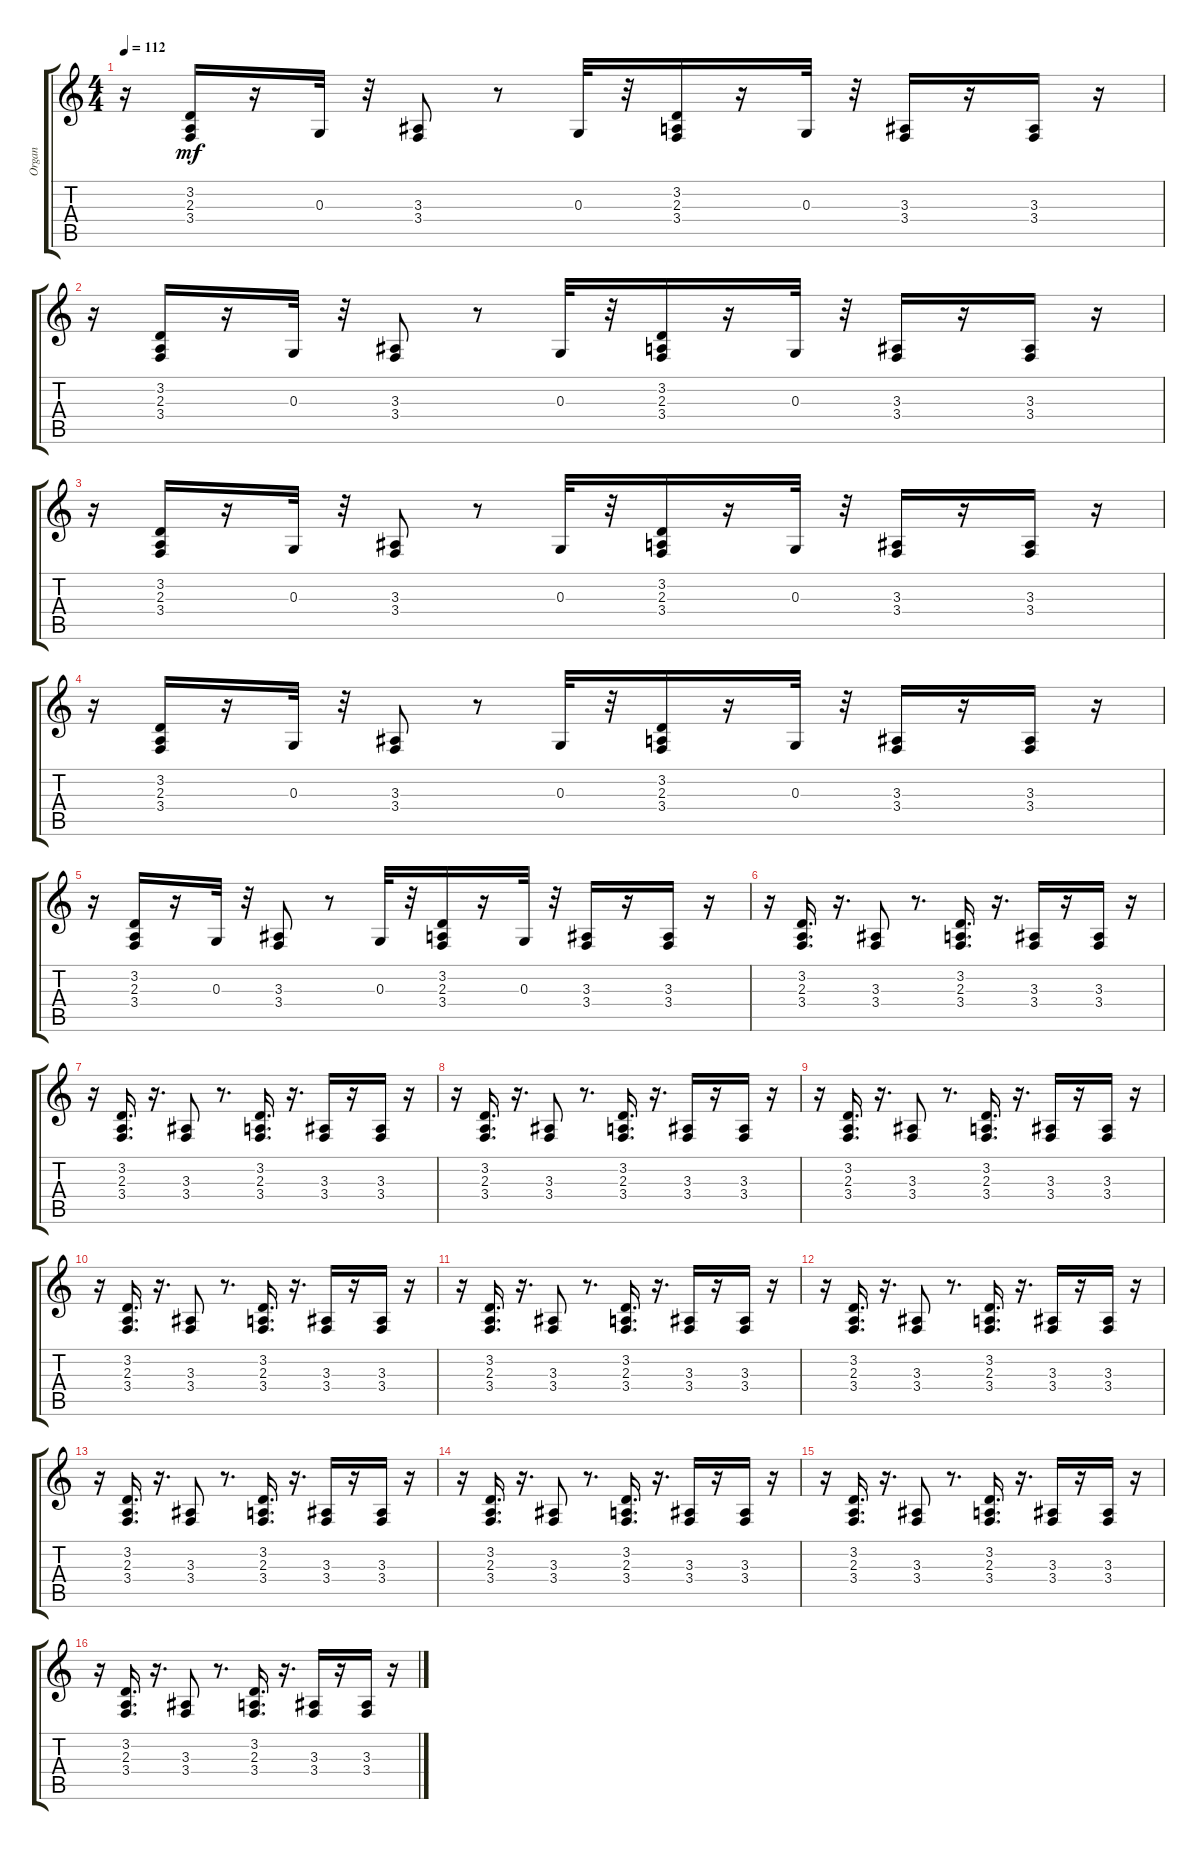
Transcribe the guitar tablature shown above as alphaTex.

\track ("Organ" "Organ") {instrument rockorgan}
\staff {score tabs}
\tuning (E4 B3 G3 D3 A2 E2) {hide}
\ts (4 4)
\tempo 112
\clef g2
\ks c
r.16{dy mf} (3.2 2.3 3.4).16 r.16 0.3.32 r.32 (3.3 3.4).8 r.8 0.3.32 r.32 (3.2 2.3 3.4).16 r.16 0.3.32 r.32 (3.3 3.4).16 r.16 (3.3 3.4).16 r.16 |
r.16 (3.2 2.3 3.4).16 r.16 0.3.32 r.32 (3.3 3.4).8 r.8 0.3.32 r.32 (3.2 2.3 3.4).16 r.16 0.3.32 r.32 (3.3 3.4).16 r.16 (3.3 3.4).16 r.16 |
r.16 (3.2 2.3 3.4).16 r.16 0.3.32 r.32 (3.3 3.4).8 r.8 0.3.32 r.32 (3.2 2.3 3.4).16 r.16 0.3.32 r.32 (3.3 3.4).16 r.16 (3.3 3.4).16 r.16 |
r.16 (3.2 2.3 3.4).16 r.16 0.3.32 r.32 (3.3 3.4).8 r.8 0.3.32 r.32 (3.2 2.3 3.4).16 r.16 0.3.32 r.32 (3.3 3.4).16 r.16 (3.3 3.4).16 r.16 |
r.16 (3.2 2.3 3.4).16 r.16 0.3.32 r.32 (3.3 3.4).8 r.8 0.3.32 r.32 (3.2 2.3 3.4).16 r.16 0.3.32 r.32 (3.3 3.4).16 r.16 (3.3 3.4).16 r.16 |
r.16 (3.2 2.3 3.4).16{d} r.16{d} (3.3 3.4).8 r.8{d} (3.2 2.3 3.4).16{d} r.16{d} (3.3 3.4).16 r.16 (3.3 3.4).16 r.16 |
r.16 (3.2 2.3 3.4).16{d} r.16{d} (3.3 3.4).8 r.8{d} (3.2 2.3 3.4).16{d} r.16{d} (3.3 3.4).16 r.16 (3.3 3.4).16 r.16 |
r.16 (3.2 2.3 3.4).16{d} r.16{d} (3.3 3.4).8 r.8{d} (3.2 2.3 3.4).16{d} r.16{d} (3.3 3.4).16 r.16 (3.3 3.4).16 r.16 |
r.16 (3.2 2.3 3.4).16{d} r.16{d} (3.3 3.4).8 r.8{d} (3.2 2.3 3.4).16{d} r.16{d} (3.3 3.4).16 r.16 (3.3 3.4).16 r.16 |
r.16 (3.2 2.3 3.4).16{d} r.16{d} (3.3 3.4).8 r.8{d} (3.2 2.3 3.4).16{d} r.16{d} (3.3 3.4).16 r.16 (3.3 3.4).16 r.16 |
r.16 (3.2 2.3 3.4).16{d} r.16{d} (3.3 3.4).8 r.8{d} (3.2 2.3 3.4).16{d} r.16{d} (3.3 3.4).16 r.16 (3.3 3.4).16 r.16 |
r.16 (3.2 2.3 3.4).16{d} r.16{d} (3.3 3.4).8 r.8{d} (3.2 2.3 3.4).16{d} r.16{d} (3.3 3.4).16 r.16 (3.3 3.4).16 r.16 |
r.16 (3.2 2.3 3.4).16{d} r.16{d} (3.3 3.4).8 r.8{d} (3.2 2.3 3.4).16{d} r.16{d} (3.3 3.4).16 r.16 (3.3 3.4).16 r.16 |
r.16 (3.2 2.3 3.4).16{d} r.16{d} (3.3 3.4).8 r.8{d} (3.2 2.3 3.4).16{d} r.16{d} (3.3 3.4).16 r.16 (3.3 3.4).16 r.16 |
r.16 (3.2 2.3 3.4).16{d} r.16{d} (3.3 3.4).8 r.8{d} (3.2 2.3 3.4).16{d} r.16{d} (3.3 3.4).16 r.16 (3.3 3.4).16 r.16 |
r.16 (3.2 2.3 3.4).16{d} r.16{d} (3.3 3.4).8 r.8{d} (3.2 2.3 3.4).16{d} r.16{d} (3.3 3.4).16 r.16 (3.3 3.4).16 r.16
